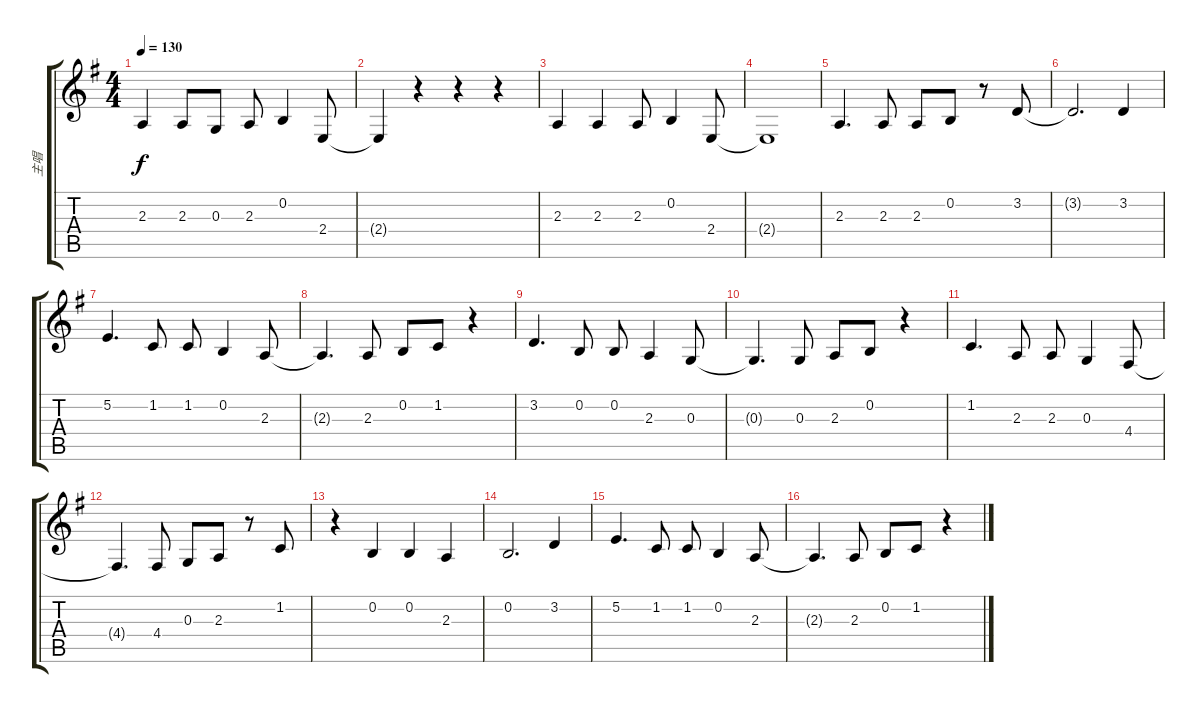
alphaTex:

\track ("主唱" "主唱") {instrument musicbox}
\staff {score tabs}
\tuning (E4 B3 G3 D3 A2 E2) {hide}
\ts (4 4)
\tempo 130
\clef g2
\ks g
2.3.4{dy f} 2.3.8 0.3.8 2.3.8 0.2.4 2.4.8 |
2.4{t}.4 r.4 r.4 r.4 |
2.3.4 2.3.4 2.3.8 0.2.4 2.4.8 |
2.4{t}.1 |
2.3.4{d} 2.3.8 2.3.8 0.2.8 r.8 3.2.8 |
3.2{t}.2{d} 3.2.4 |
5.2.4{d} 1.2.8 1.2.8 0.2.4 2.3.8 |
2.3{t}.4{d} 2.3.8 0.2.8 1.2.8 r.4 |
3.2.4{d} 0.2.8 0.2.8 2.3.4 0.3.8 |
0.3{t}.4{d} 0.3.8 2.3.8 0.2.8 r.4 |
1.2.4{d} 2.3.8 2.3.8 0.3.4 4.4.8 |
4.4{t}.4{d} 4.4.8 0.3.8 2.3.8 r.8 1.2.8 |
r.4 0.2.4 0.2.4 2.3.4 |
0.2.2{d} 3.2.4 |
5.2.4{d} 1.2.8 1.2.8 0.2.4 2.3.8 |
2.3{t}.4{d} 2.3.8 0.2.8 1.2.8 r.4
